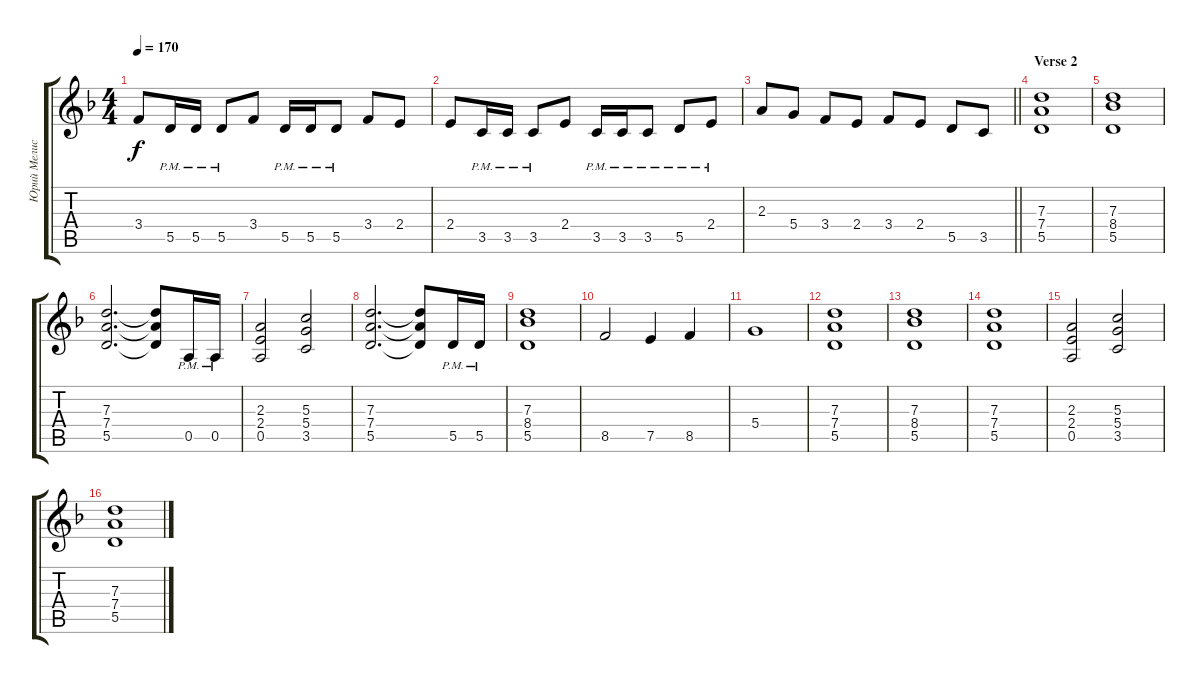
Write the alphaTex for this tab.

\track ("Юрий Мелисов" "Юрий Мелис") {instrument distortionguitar}
\staff {score tabs}
\tuning (E4 B3 G3 D3 A2 E2) {hide}
\ts (4 4)
\tempo 170
\clef g2
\ks f
3.4.8{dy f} 5.5{pm}.16 5.5{pm}.16 5.5{pm}.8 3.4.8 5.5{pm}.16 5.5{pm}.16 5.5{pm}.8 3.4.8 2.4.8 |
2.4.8 3.5{pm}.16 3.5{pm}.16 3.5{pm}.8 2.4.8 3.5{pm}.16 3.5{pm}.16 3.5{pm}.8 5.5{pm}.8 2.4{pm}.8 |
\barLineRight lightlight
2.3.8 5.4.8 3.4.8 2.4.8 3.4.8 2.4.8 5.5.8 3.5.8 |
\section ("" "Verse 2")
(7.3 7.4 5.5).1 |
(7.3 8.4 5.5).1 |
(7.3 7.4 5.5).2{d} (7.3{t} 7.4{t} 5.5{t}).8 0.5{pm}.16 0.5{pm}.16 |
(2.3 2.4 0.5).2 (5.3 5.4 3.5).2 |
(7.3 7.4 5.5).2{d} (7.3{t} 7.4{t} 5.5{t}).8 5.5{pm}.16 5.5{pm}.16 |
(7.3 8.4 5.5).1 |
8.5.2 7.5.4 8.5.4 |
5.4.1 |
(7.3 7.4 5.5).1 |
(7.3 8.4 5.5).1 |
(7.3 7.4 5.5).1 |
(2.3 2.4 0.5).2 (5.3 5.4 3.5).2 |
(7.3 7.4 5.5).1
